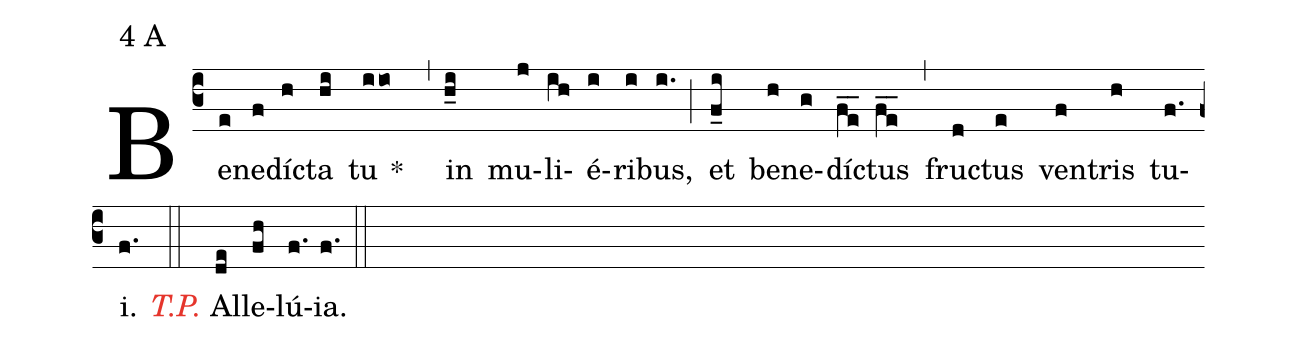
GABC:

mode:4 A;
%%
(c3) Be(e)ne(f)díc(h)ta(hi) tu(iio) *()(,)  in(h_i) mu(j)li(ih)é(i)ri(i)bus,(i.) (;)  et(f_i) be(h)ne(g)díc(fe__)tus(fe__) (,)  fruc(d)tus(e) ven(f)tris(h) tu(f.)i.(f.) (::)   <i><c>T.P.</c></i> {A}l(de)le(fh)lú(f.){ia}.(f.) (::)
